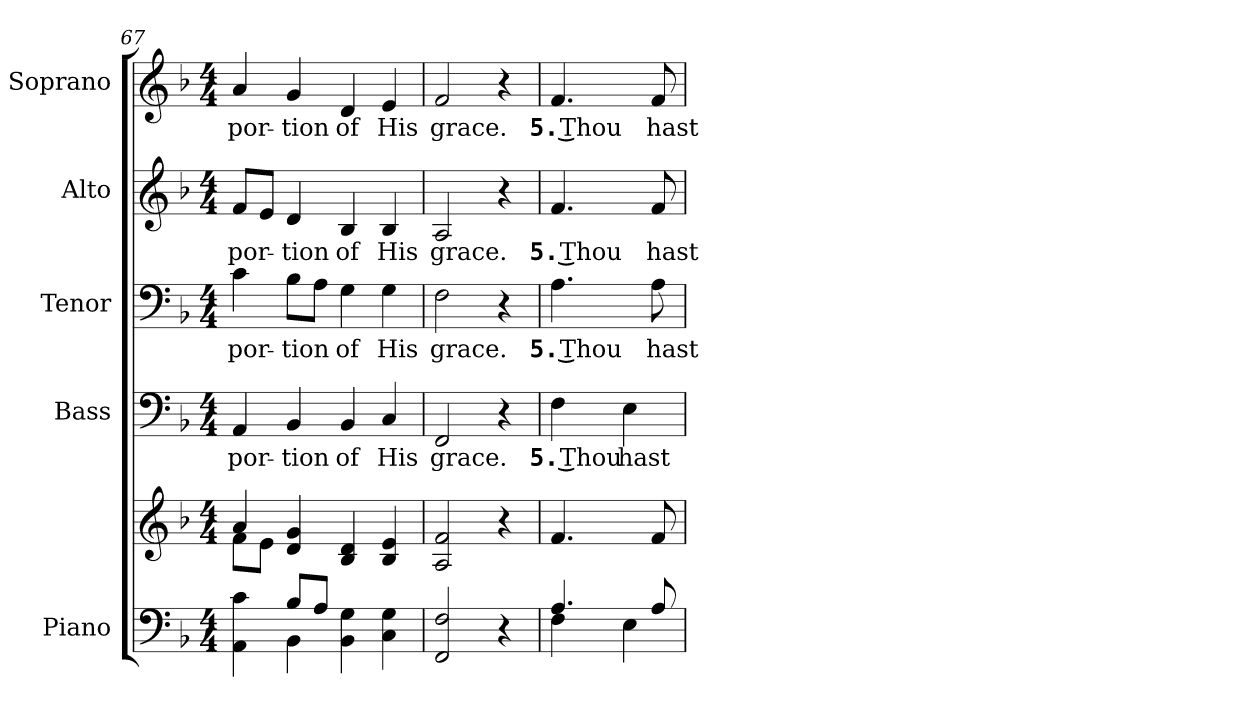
**kern	**kern	**kern	**text	**kern	**text	**kern	**text	**kern	**text
*part5	*part5	*part4	*part4	*part3	*part3	*part2	*part2	*part1	*part1
*staff6	*staff5	*staff4	*staff4	*staff3	*staff3	*staff2	*staff2	*staff1	*staff1
*I"Piano	*	*I"Bass	*	*I"Tenor	*	*I"Alto	*	*I"Soprano	*
*I'Pno.	*	*I'B.	*	*I'T.	*	*I'A.	*	*I'S.	*
*clefF4	*clefG2	*clefF4	*	*clefF4	*	*clefG2	*	*clefG2	*
*k[b-]	*k[b-]	*k[b-]	*	*k[b-]	*	*k[b-]	*	*k[b-]	*
*d:	*d:	*d:	*	*d:	*	*d:	*	*d:	*
*M4/4	*M4/4	*M4/4	*	*M4/4	*	*M4/4	*	*M4/4	*
=67	=67	=67	=67	=67	=67	=67	=67	=67	=67
*^	*^	*	*	*	*	*	*	*	*
!	!	!	!	!	!LO:LY:b:color=#000000	!	!	!	!	!	!
!	!	!	!	!	!	!	!LO:LY:b:color=#000000	!	!	!	!
!	!	!	!	!	!	!	!	!	!LO:LY:b:color=#000000	!	!
!	!	!	!	!	!	!	!	!	!	!	!LO:LY:b:color=#000000
4AAi\ 4ci	4ryy	4ai/	8fi\L	4AAi/	por-	4ci\	por-	8fi/L	por-	4ai/	por-
.	.	.	8ei\J	.	.	.	.	8ei/J	.	.	.
!	!	!	!	!	!LO:LY:b:color=#000000	!	!	!	!	!	!
!	!	!	!	!	!	!	!LO:LY:b:color=#000000	!	!	!	!
!	!	!	!	!	!	!	!	!	!LO:LY:b:color=#000000	!	!
!	!	!	!	!	!	!	!	!	!	!	!LO:LY:b:color=#000000
8B-i/L	4BB-i\	4di/ 4gi	4ryy	4BB-i/	-tion	8B-i\L	-tion	4di/	-tion	4gi/	-tion
8Ai/J	.	.	.	.	.	8Ai\J	.	.	.	.	.
!	!	!	!	!	!LO:LY:b:color=#000000	!	!	!	!	!	!
!	!	!	!	!	!	!	!LO:LY:b:color=#000000	!	!	!	!
!	!	!	!	!	!	!	!	!	!LO:LY:b:color=#000000	!	!
!	!	!	!	!	!	!	!	!	!	!	!LO:LY:b:color=#000000
4BB-i\ 4Gi	2ryy	4B-i/ 4di	2ryy	4BB-i/	of	4Gi\	of	4B-i/	of	4di/	of
!	!	!	!	!	!LO:LY:b:color=#000000	!	!	!	!	!	!
!	!	!	!	!	!	!	!LO:LY:b:color=#000000	!	!	!	!
!	!	!	!	!	!	!	!	!	!LO:LY:b:color=#000000	!	!
!	!	!	!	!	!	!	!	!	!	!	!LO:LY:b:color=#000000
4Ci\ 4Gi	.	4B-i/ 4ei	.	4Ci/	His	4Gi\	His	4B-i/	His	4ei/	His
*v	*v	*	*	*	*	*	*	*	*	*	*
*	*v	*v	*	*	*	*	*	*	*	*
!!LO:PB:g=z
=68	=68	=68	=68	=68	=68	=68	=68	=68	=68
!	!	!	!LO:LY:b:color=#000000	!	!	!	!	!	!
!	!	!	!	!	!LO:LY:b:color=#000000	!	!	!	!
!	!	!	!	!	!	!	!LO:LY:b:color=#000000	!	!
!	!	!	!	!	!	!	!	!	!LO:LY:b:color=#000000
2FFi/ 2Fi	2Ai/ 2fi	2FFi/	grace.	2Fi\	grace.	2Ai/	grace.	2fi/	grace.
4r	4r	4r	.	4r	.	4r	.	4r	.
=69	=69	=69	=69	=69	=69	=69	=69	=69	=69
*^	*	*	*	*	*	*	*	*	*
!	!	!	!	!LO:LY:b:color=#000000	!	!	!	!	!	!
!	!	!	!	!	!	!LO:LY:b:color=#000000	!	!	!	!
!	!	!	!	!	!	!	!	!LO:LY:b:color=#000000	!	!
!	!	!	!	!	!	!	!	!	!	!LO:LY:b:color=#000000
4.Ai/	4Fi\	4.fi/	4Fi\	5. Thou	4.Ai\	5. Thou	4.fi/	5. Thou	4.fi/	5. Thou
!	!	!	!	!LO:LY:b:color=#000000	!	!	!	!	!	!
.	4Ei\	.	4Ei\	hast	.	.	.	.	.	.
!	!	!	!	!	!	!LO:LY:b:color=#000000	!	!	!	!
!	!	!	!	!	!	!	!	!LO:LY:b:color=#000000	!	!
!	!	!	!	!	!	!	!	!	!	!LO:LY:b:color=#000000
8Ai/	.	8fi/	.	.	8Ai\	hast	8fi/	hast	8fi/	hast
*v	*v	*	*	*	*	*	*	*	*	*
=	=	=	=	=	=	=	=	=	=
*-	*-	*-	*-	*-	*-	*-	*-	*-	*-
